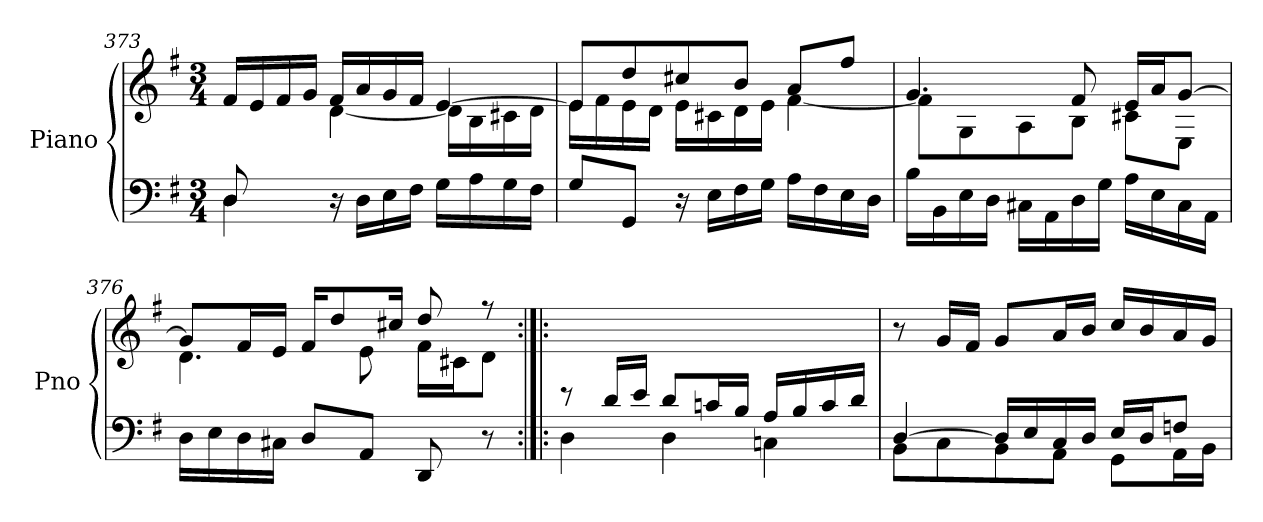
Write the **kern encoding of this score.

**kern	**kern
*part1	*part1
*staff2	*staff1
*I"Piano	*
*I'Pno	*
*clefF4	*clefG2
*k[f#]	*k[f#]
*M3/4	*M3/4
=373	=373
*^	*^
*	*	*	*^
8D/L	4D\	16f#/LL	4ryy	8ryy
.	.	16e/	.	.
8ryy	.	16f#/	.	16d\L
.	.	16g/JJ	.	16e\JJ
2ryy	16r	16f#/LL	[4d\	2ryy
.	16D\LL	16a/	.	.
.	16E\	16g/	.	.
.	16F#\JJ	16f#/JJ	.	.
.	16G\LL	[4e/	16d\LL]	.
.	16A\	.	16B\	.
.	16G\	.	16c#X\	.
.	16F#\JJ	.	16d\JJ	.
*v	*v	*	*	*
*	*	*v	*v
!!LO:LB:g=z
=374	=374	=374
8G/L	8e/L]	16e\LL
.	.	16f#\
8GG/J	8dd/	16e\
.	.	16d\JJ
16r	8cc#X/	16e\LL
16E\LL	.	16c#X\
16F#\	8b/J	16d\
16G\JJ	.	16e\JJ
16A\LL	8a/L	[4f#\
16F#\	.	.
16E\	8ff#/J	.
16D\JJ	.	.
=375	=375	=375
16B\LL	4.g/	8f#\L]
16BB\	.	.
16E\	.	8G\
16D\JJ	.	.
16C#X\LL	.	8A\
16AA\	.	.
16D\	8f#/	8B\J
16G\JJ	.	.
16A\LL	16e/LL	8c#X\L
16E\	16a/J	.
16C#\	[8g/J	8E\J
16AA\JJ	.	.
=376	=376	=376
16D\LL	8g/L]	4.d\
16E\	.	.
16D\	16f#/L	.
16C#X\JJ	16e/JJ	.
8D/L	16f#/KL	.
.	8dd/	.
8AA/J	.	8e\
.	16cc#X/Jk	.
8DD/	8dd/	16f#\LL
.	.	16c#X\J
8r	8r	8d\J
*	*v	*v
!!LO:PB:g=z
=377:|!|:	=377:|!|:
*^	*
8r	4D\	2.ryy
16d/LL	.	.
16e/JJ	.	.
8d/L	4D\	.
16cn/L	.	.
16B/JJ	.	.
16A/LL	4Cn\	.
16B/	.	.
16c/	.	.
16d/JJ	.	.
=378	=378	=378
[4D/	8BB\L	8r
.	8C\	16g/LL
.	.	16f#/JJ
16D/LL]	8BB\	8g/L
16E/	.	.
16C/	8AA\J	16a/L
16D/JJ	.	16b/JJ
16E/LL	8GG\L	16cc/LL
16D/J	.	16b/
8Fn/J	16AA\L	16a/
.	16BB\JJ	16g/JJ
*v	*v	*
=	=
*-	*-
